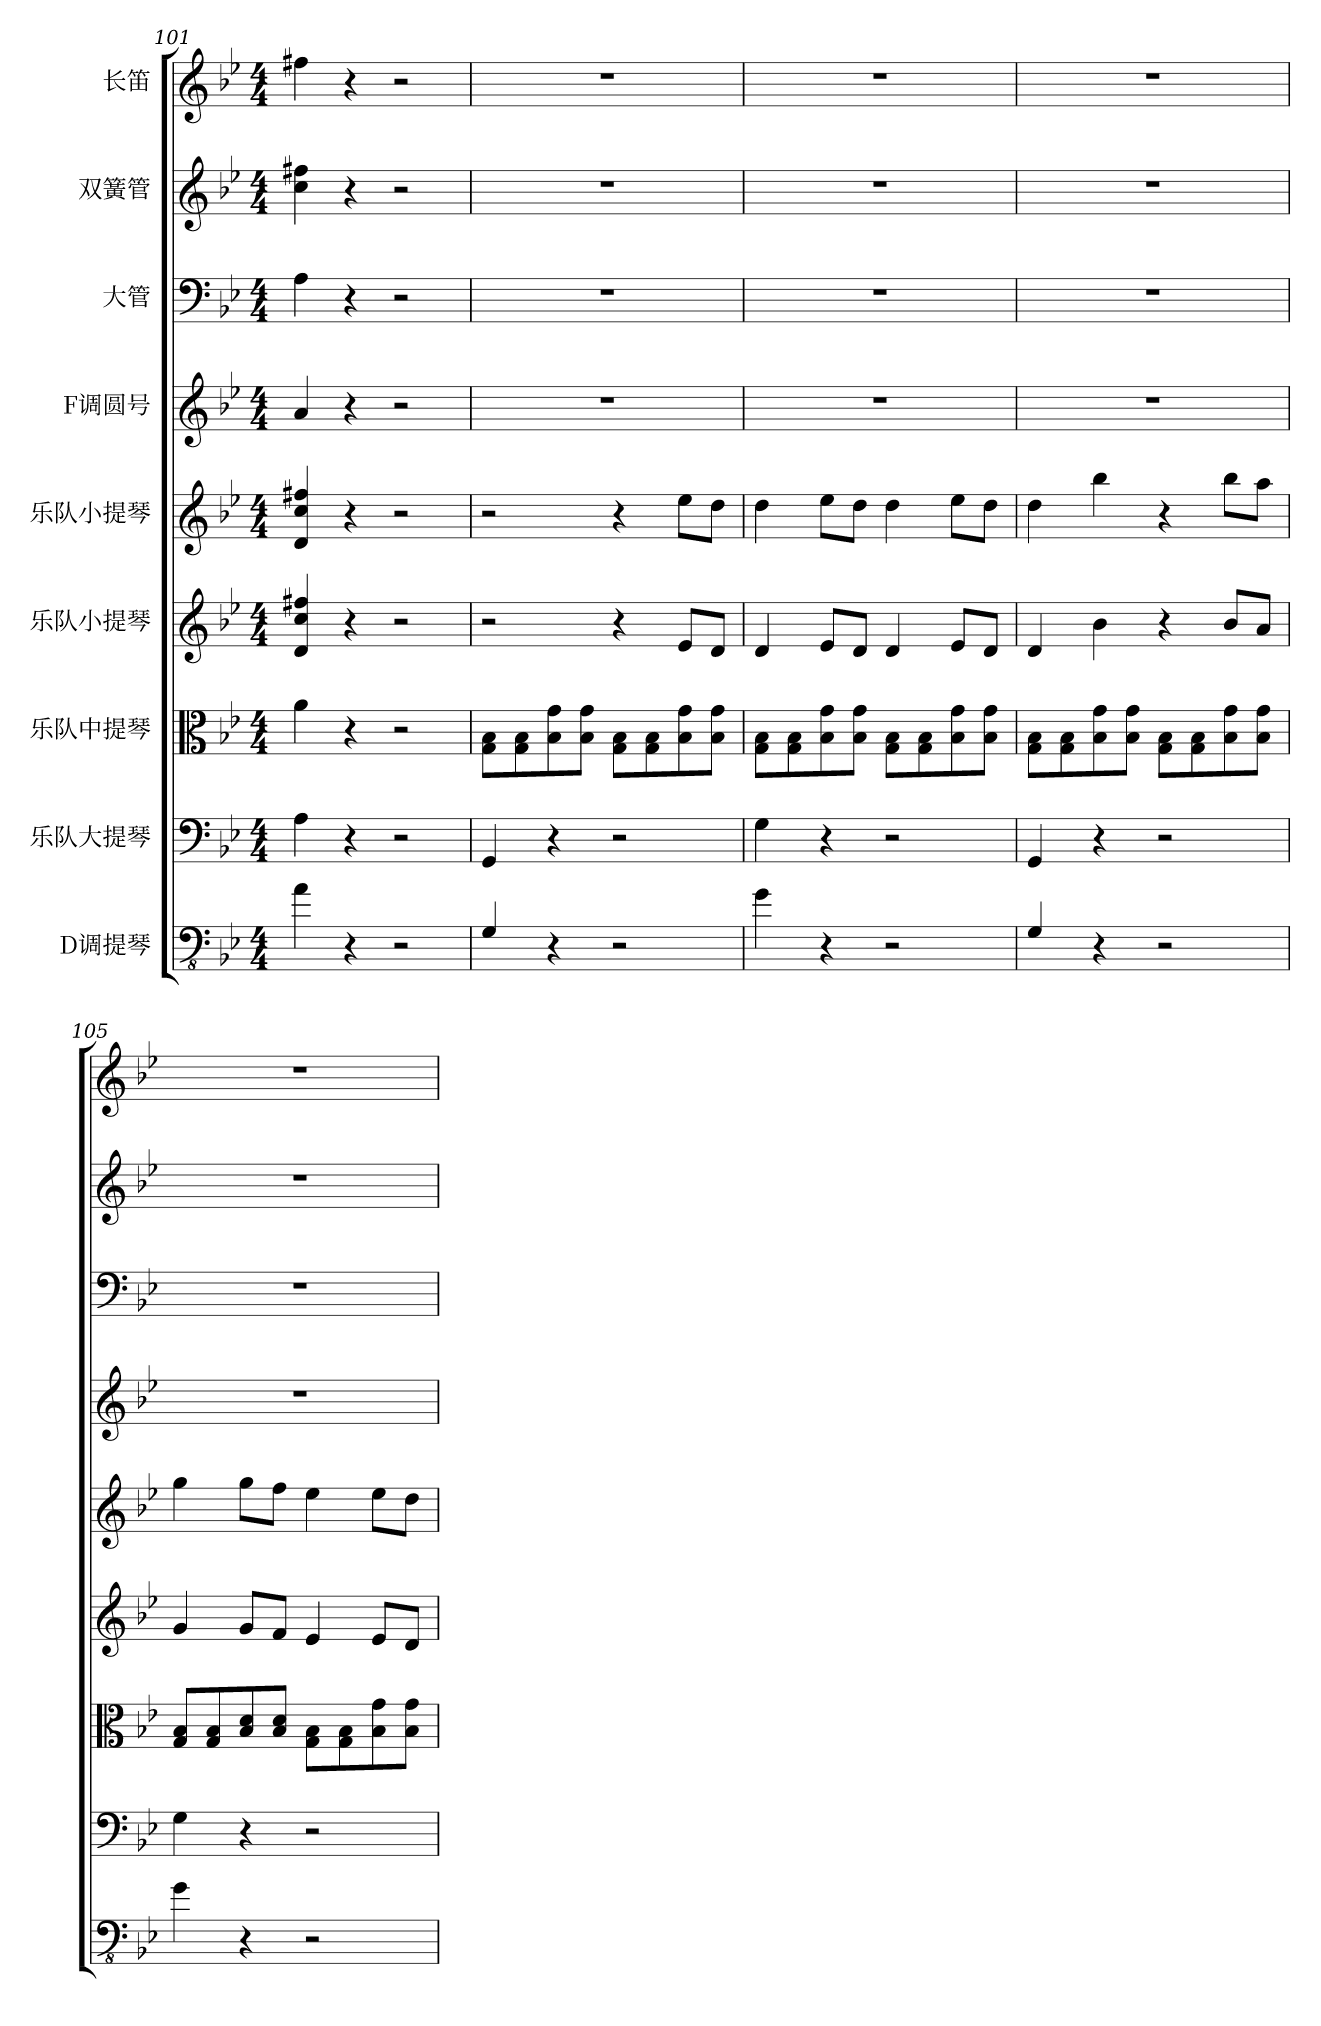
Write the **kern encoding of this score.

**kern	**kern	**kern	**kern	**kern	**kern	**kern	**kern	**kern
*part9	*part8	*part7	*part6	*part5	*part4	*part3	*part2	*part1
*staff9	*staff8	*staff7	*staff6	*staff5	*staff4	*staff3	*staff2	*staff1
*I"D调提琴	*I"乐队大提琴	*I"乐队中提琴	*I"乐队小提琴	*I"乐队小提琴	*I"F调圆号	*I"大管	*I"双簧管	*I"长笛
*clefFv4	*clefF4	*clefC3	*clefG2	*clefG2	*clefG2	*clefF4	*clefG2	*clefG2
*ITrd7c12	*	*	*	*	*ITrd4c7	*	*	*
*k[b-e-]	*k[b-e-]	*k[b-e-]	*k[b-e-]	*k[b-e-]	*k[b-e-a-]	*k[b-e-]	*k[b-e-]	*k[b-e-]
*M4/4	*M4/4	*M4/4	*M4/4	*M4/4	*M4/4	*M4/4	*M4/4	*M4/4
=101	=101	=101	=101	=101	=101	=101	=101	=101
4AA\	4A\	4a\	4d/ 4cc/ 4ff#X/	4d/ 4cc/ 4ff#X/	4d/	4A\	4cc\ 4ff#X\	4ff#X\
4r	4r	4r	4r	4r	4r	4r	4r	4r
2r	2r	2r	2r	2r	2r	2r	2r	2r
=102	=102	=102	=102	=102	=102	=102	=102	=102
4GGG/	4GG/	8G\ 8B-\L	2r	2r	1r	1r	1r	1r
.	.	8G\ 8B-\	.	.	.	.	.	.
4r	4r	8B-\ 8g\	.	.	.	.	.	.
.	.	8B-\ 8g\J	.	.	.	.	.	.
2r	2r	8G\ 8B-\L	4r	4r	.	.	.	.
.	.	8G\ 8B-\	.	.	.	.	.	.
.	.	8B-\ 8g\	8e-/L	8ee-\L	.	.	.	.
.	.	8B-\ 8g\J	8d/J	8dd\J	.	.	.	.
!!LO:PB:g=z
=103	=103	=103	=103	=103	=103	=103	=103	=103
4GG\	4G\	8G\ 8B-\L	4d/	4dd\	1r	1r	1r	1r
.	.	8G\ 8B-\	.	.	.	.	.	.
4r	4r	8B-\ 8g\	8e-/L	8ee-\L	.	.	.	.
.	.	8B-\ 8g\J	8d/J	8dd\J	.	.	.	.
2r	2r	8G\ 8B-\L	4d/	4dd\	.	.	.	.
.	.	8G\ 8B-\	.	.	.	.	.	.
.	.	8B-\ 8g\	8e-/L	8ee-\L	.	.	.	.
.	.	8B-\ 8g\J	8d/J	8dd\J	.	.	.	.
=104	=104	=104	=104	=104	=104	=104	=104	=104
4GGG/	4GG/	8G\ 8B-\L	4d/	4dd\	1r	1r	1r	1r
.	.	8G\ 8B-\	.	.	.	.	.	.
4r	4r	8B-\ 8g\	4b-\	4bb-\	.	.	.	.
.	.	8B-\ 8g\J	.	.	.	.	.	.
2r	2r	8G\ 8B-\L	4r	4r	.	.	.	.
.	.	8G\ 8B-\	.	.	.	.	.	.
.	.	8B-\ 8g\	8b-/L	8bb-\L	.	.	.	.
.	.	8B-\ 8g\J	8a/J	8aa\J	.	.	.	.
=105	=105	=105	=105	=105	=105	=105	=105	=105
4GG\	4G\	8G/ 8B-/L	4g/	4gg\	1r	1r	1r	1r
.	.	8G/ 8B-/	.	.	.	.	.	.
4r	4r	8B-/ 8d/	8g/L	8gg\L	.	.	.	.
.	.	8B-/ 8d/J	8f/J	8ff\J	.	.	.	.
2r	2r	8G\ 8B-\L	4e-/	4ee-\	.	.	.	.
.	.	8G\ 8B-\	.	.	.	.	.	.
.	.	8B-\ 8g\	8e-/L	8ee-\L	.	.	.	.
.	.	8B-\ 8g\J	8d/J	8dd\J	.	.	.	.
=	=	=	=	=	=	=	=	=
*-	*-	*-	*-	*-	*-	*-	*-	*-
